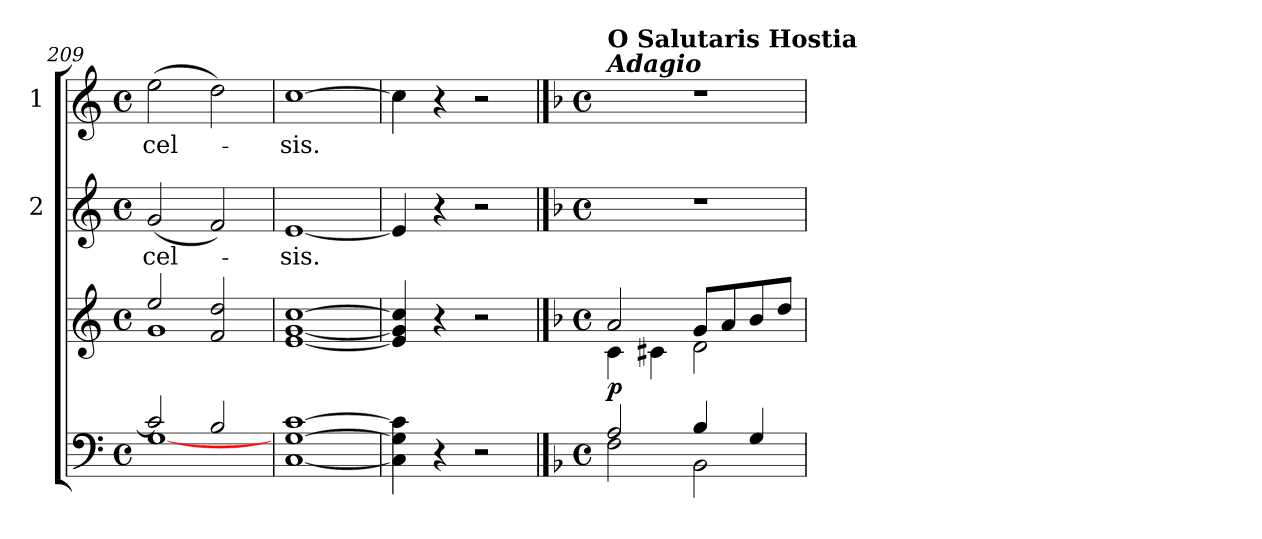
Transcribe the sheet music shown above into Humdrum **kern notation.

**kern	**kern	**dynam	**kern	**text	**kern	**text
*part3	*part3	*part3	*part2	*part2	*part1	*part1
*staff4	*staff3	*staff3/4	*staff2	*staff2	*staff1	*staff1
*	*	*	*I"2	*	*I"1	*
*clefF4	*clefG2	*	*clefG2	*	*clefG2	*
*k[]	*k[]	*	*k[]	*	*k[]	*
*C:	*C:	*	*C:	*	*C:	*
*M4/4	*M4/4	*	*M4/4	*	*M4/4	*
*met(c)	*met(c)	*	*met(c)	*	*met(c)	*
=209	=209	=209	=209	=209	=209	=209
*^	*^	*	*	*	*	*
!	!	!	!	!	!	!LO:LY:b	!	!LO:LY:b
2c/]	[<1G	2ee/	1g	.	(<2g/	-cel-	(>2ee\	-cel-
2B/	.	2f/ 2dd/	.	.	2f/)	.	2dd\)	.
*v	*v	*	*	*	*	*	*	*
*	*v	*v	*	*	*	*	*
=210	=210	=210	=210	=210	=210	=210
!	!	!	!	!LO:LY:b	!	!LO:LY:b
[1C [1G [1c	[1e [1g [1cc	.	[1e	-sis.	[1cc	-sis.
=211	=211	=211	=211	=211	=211	=211
4C\] 4G\] 4c\]	4e/] 4g/] 4cc/]	.	4e/]	.	4cc\]	.
4r	4r	.	4r	.	4r	.
2r	2r	.	2r	.	2r	.
!!LO:PB:g=z
==212	==212	==212	==212	==212	==212	==212
*k[b-]	*k[b-]	*	*k[b-]	*	*k[b-]	*
*F:	*F:	*	*F:	*	*F:	*
*M4/4	*M4/4	*	*M4/4	*	*M4/4	*
*met(c)	*met(c)	*	*met(c)	*	*met(c)	*
*^	*^	*	*	*	*	*
!	!	!	!	!	!	!	!LO:TX:a:Bi:t=Adagio	!
!	!	!	!	!	!	!	!LO:TX:a:B:t=O Salutaris Hostia	!
!	!	!	!	!LO:DY:b	!	!	!	!
2A/	2F\	2a/	4c\	p	1r	.	1r	.
.	.	.	4c#X\	.	.	.	.	.
4B-/	2BB-\	8g/L	2d\	.	.	.	.	.
.	.	8a/	.	.	.	.	.	.
4G/	.	8b-/	.	.	.	.	.	.
.	.	8dd/J	.	.	.	.	.	.
*v	*v	*	*	*	*	*	*	*
*	*v	*v	*	*	*	*	*
=	=	=	=	=	=	=
*-	*-	*-	*-	*-	*-	*-
